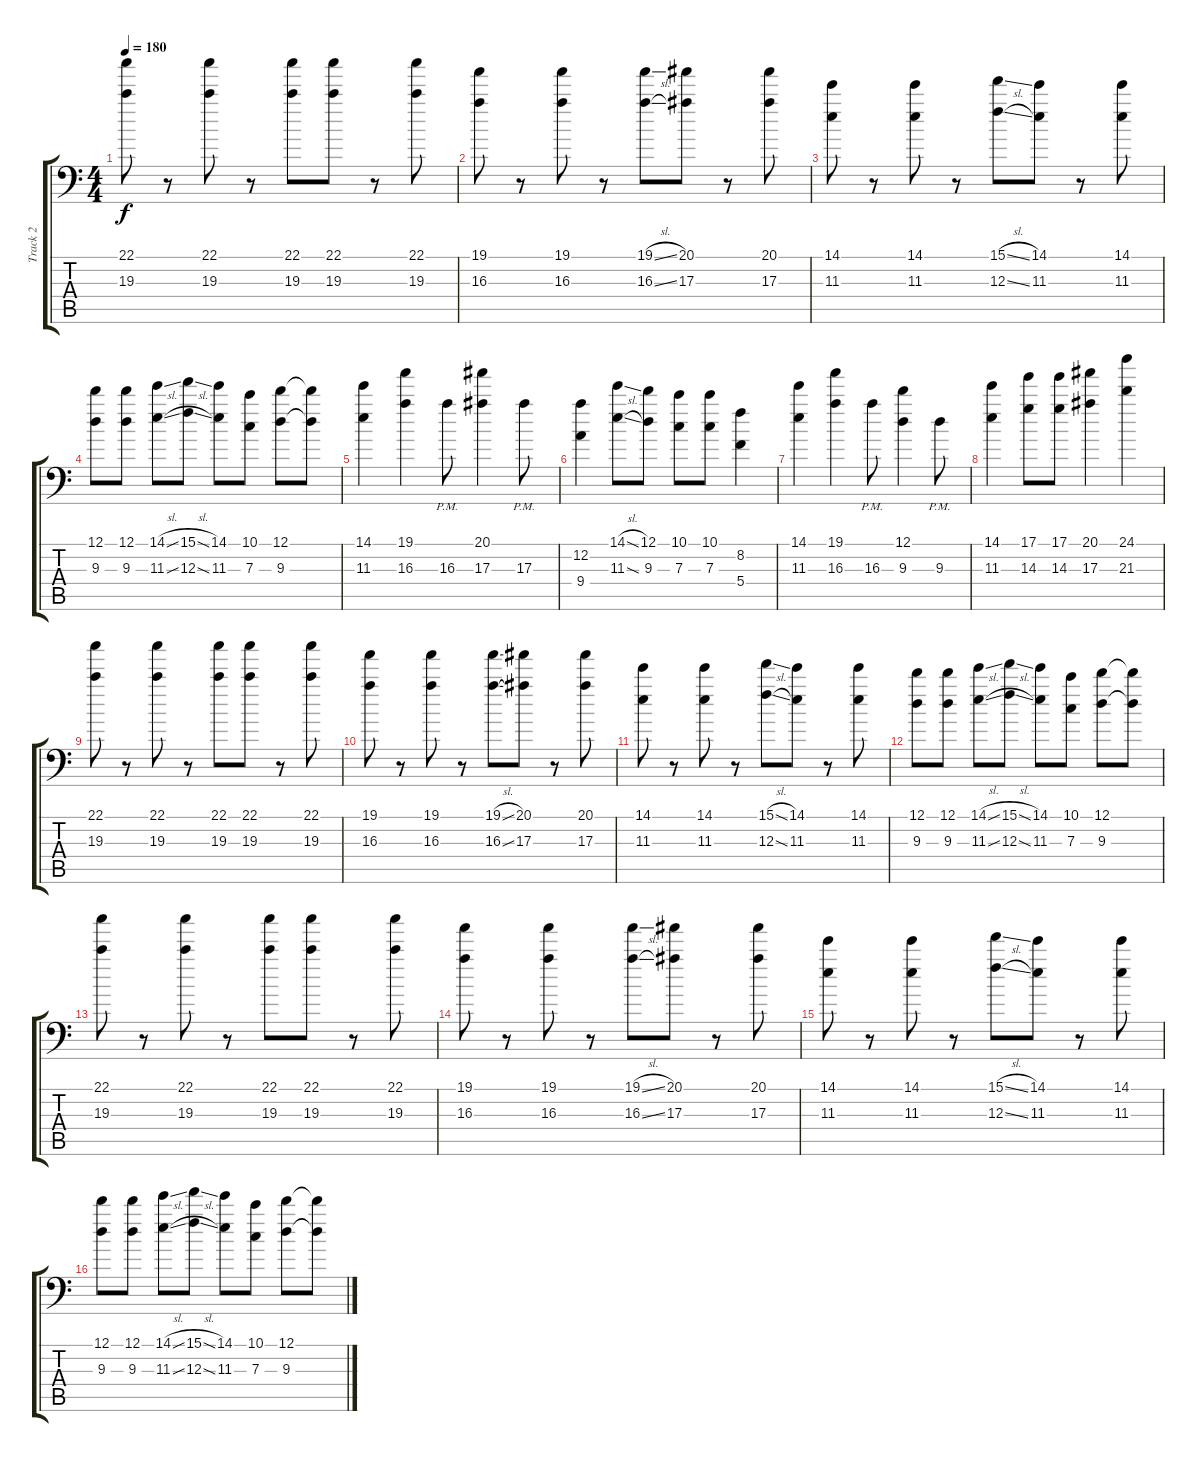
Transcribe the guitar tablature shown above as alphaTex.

\track ("Track 2" "Track 2") {instrument distortionguitar}
\staff {score tabs}
\tuning (D4 A3 F3 C3 G2 Bb1) {hide}
\ts (4 4)
\tempo 180
\clef f4
\ks c
(22.1 19.3).8{dy f} r.8 (22.1 19.3).8 r.8 (22.1 19.3).8 (22.1 19.3).8 r.8 (22.1 19.3).8 |
(19.1 16.3).8 r.8 (19.1 16.3).8 r.8 (19.1{sl} 16.3{sl}).8 (20.1 17.3).8 r.8 (20.1 17.3).8 |
(14.1 11.3).8 r.8 (14.1 11.3).8 r.8 (15.1{sl} 12.3{sl}).8 (14.1 11.3).8 r.8 (14.1 11.3).8 |
(12.1 9.3).8 (12.1 9.3).8 (14.1{sl} 11.3{sl}).8 (15.1{sl} 12.3{sl}).8 (14.1 11.3).8 (10.1 7.3).8 (12.1 9.3).8 (12.1{t} 9.3{t}).8 |
(14.1 11.3).4 (19.1 16.3).4 16.3{pm}.8 (20.1 17.3).4 17.3{pm}.8 |
(12.2 9.4).4 (14.1{sl} 11.3{sl}).8 (12.1 9.3).8 (10.1 7.3).8 (10.1 7.3).8 (8.2 5.4).4 |
(14.1 11.3).4 (19.1 16.3).4 16.3{pm}.8 (12.1 9.3).4 9.3{pm}.8 |
(14.1 11.3).4 (17.1 14.3).8 (17.1 14.3).8 (20.1 17.3).4 (24.1 21.3).4 |
(22.1 19.3).8 r.8 (22.1 19.3).8 r.8 (22.1 19.3).8 (22.1 19.3).8 r.8 (22.1 19.3).8 |
(19.1 16.3).8 r.8 (19.1 16.3).8 r.8 (19.1{sl} 16.3{sl}).8 (20.1 17.3).8 r.8 (20.1 17.3).8 |
(14.1 11.3).8 r.8 (14.1 11.3).8 r.8 (15.1{sl} 12.3{sl}).8 (14.1 11.3).8 r.8 (14.1 11.3).8 |
(12.1 9.3).8 (12.1 9.3).8 (14.1{sl} 11.3{sl}).8 (15.1{sl} 12.3{sl}).8 (14.1 11.3).8 (10.1 7.3).8 (12.1 9.3).8 (12.1{t} 9.3{t}).8 |
(22.1 19.3).8 r.8 (22.1 19.3).8 r.8 (22.1 19.3).8 (22.1 19.3).8 r.8 (22.1 19.3).8 |
(19.1 16.3).8 r.8 (19.1 16.3).8 r.8 (19.1{sl} 16.3{sl}).8 (20.1 17.3).8 r.8 (20.1 17.3).8 |
(14.1 11.3).8 r.8 (14.1 11.3).8 r.8 (15.1{sl} 12.3{sl}).8 (14.1 11.3).8 r.8 (14.1 11.3).8 |
(12.1 9.3).8 (12.1 9.3).8 (14.1{sl} 11.3{sl}).8 (15.1{sl} 12.3{sl}).8 (14.1 11.3).8 (10.1 7.3).8 (12.1 9.3).8 (12.1{t} 9.3{t}).8
